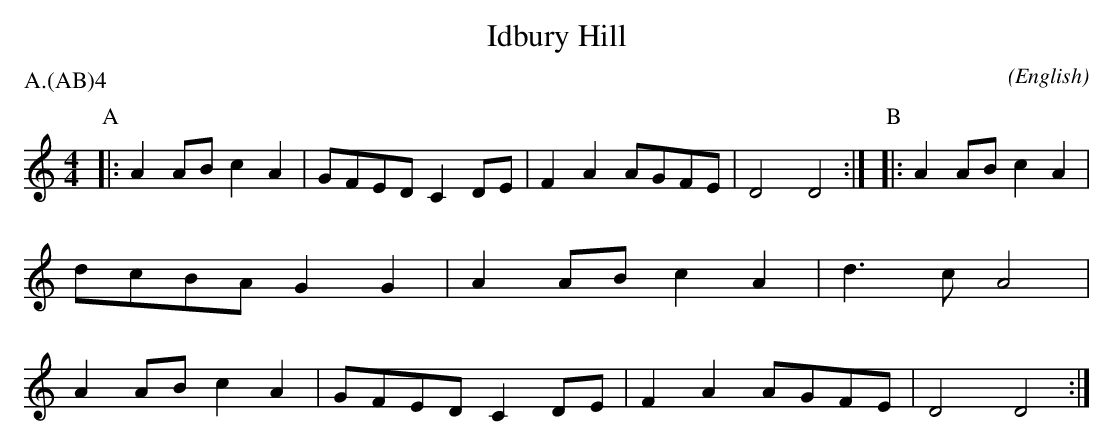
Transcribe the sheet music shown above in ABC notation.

X:1
T:Idbury Hill
M:4/4
C:
O:English
P:A.(AB)4
K:DDor
P:A
|: A2 AB c2 A2 | GFED C2 DE | F2 A2 AGFE  | D4   D4 :|\
P:B
|: A2 AB c2 A2 | dcBA G2 G2 | A2 AB c2 A2 | d3 c A4 |\
   A2 AB c2 A2 | GFED C2 DE | F2 A2 AGFE  | D4   D4 :|
